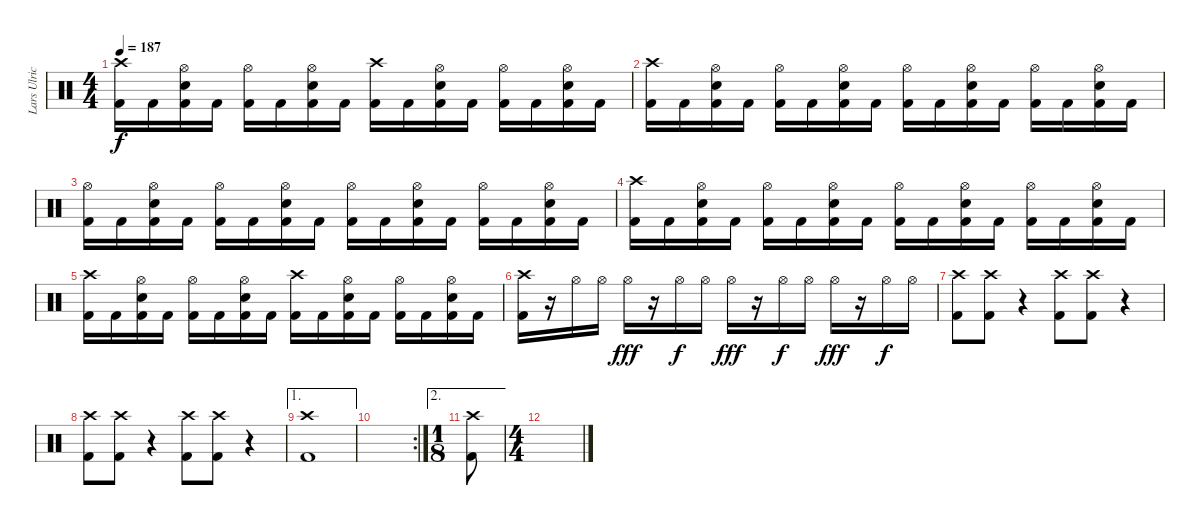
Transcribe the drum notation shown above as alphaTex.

\track ("Lars Ulrich" "Lars Ulric") {instrument percussion}
\staff {score}
\articulation defaults
\ts (4 4)
\tempo 187
\clef neutral
\ks c
("Crash high (hit)" "Kick (hit) 2").16{dy f} "Kick (hit) 2".16 ("Hi-Hat (open)" "Electric Snare (hit)" "Kick (hit) 2").16 "Kick (hit) 2".16 ("Hi-Hat (open)" "Kick (hit) 2").16 "Kick (hit) 2".16 ("Hi-Hat (open)" "Electric Snare (hit)" "Kick (hit) 2").16 "Kick (hit) 2".16 ("Crash high (hit)" "Kick (hit) 2").16 "Kick (hit) 2".16 ("Hi-Hat (open)" "Electric Snare (hit)" "Kick (hit) 2").16 "Kick (hit) 2".16 ("Hi-Hat (open)" "Kick (hit) 2").16 "Kick (hit) 2".16 ("Hi-Hat (open)" "Electric Snare (hit)" "Kick (hit) 2").16 "Kick (hit) 2".16 |
("Crash high (hit)" "Kick (hit) 2").16 "Kick (hit) 2".16 ("Hi-Hat (open)" "Electric Snare (hit)" "Kick (hit) 2").16 "Kick (hit) 2".16 ("Hi-Hat (open)" "Kick (hit) 2").16 "Kick (hit) 2".16 ("Hi-Hat (open)" "Electric Snare (hit)" "Kick (hit) 2").16 "Kick (hit) 2".16 ("Hi-Hat (open)" "Kick (hit) 2").16 "Kick (hit) 2".16 ("Hi-Hat (open)" "Electric Snare (hit)" "Kick (hit) 2").16 "Kick (hit) 2".16 ("Hi-Hat (open)" "Kick (hit) 2").16 "Kick (hit) 2".16 ("Hi-Hat (open)" "Electric Snare (hit)" "Kick (hit) 2").16 "Kick (hit) 2".16 |
("Hi-Hat (open)" "Kick (hit) 2").16 "Kick (hit) 2".16 ("Hi-Hat (open)" "Electric Snare (hit)" "Kick (hit) 2").16 "Kick (hit) 2".16 ("Hi-Hat (open)" "Kick (hit) 2").16 "Kick (hit) 2".16 ("Hi-Hat (open)" "Electric Snare (hit)" "Kick (hit) 2").16 "Kick (hit) 2".16 ("Hi-Hat (open)" "Kick (hit) 2").16 "Kick (hit) 2".16 ("Hi-Hat (open)" "Electric Snare (hit)" "Kick (hit) 2").16 "Kick (hit) 2".16 ("Hi-Hat (open)" "Kick (hit) 2").16 "Kick (hit) 2".16 ("Hi-Hat (open)" "Electric Snare (hit)" "Kick (hit) 2").16 "Kick (hit) 2".16 |
("Crash high (hit)" "Kick (hit) 2").16 "Kick (hit) 2".16 ("Hi-Hat (open)" "Electric Snare (hit)" "Kick (hit) 2").16 "Kick (hit) 2".16 ("Hi-Hat (open)" "Kick (hit) 2").16 "Kick (hit) 2".16 ("Hi-Hat (open)" "Electric Snare (hit)" "Kick (hit) 2").16 "Kick (hit) 2".16 ("Hi-Hat (open)" "Kick (hit) 2").16 "Kick (hit) 2".16 ("Hi-Hat (open)" "Electric Snare (hit)" "Kick (hit) 2").16 "Kick (hit) 2".16 ("Hi-Hat (open)" "Kick (hit) 2").16 "Kick (hit) 2".16 ("Hi-Hat (open)" "Electric Snare (hit)" "Kick (hit) 2").16 "Kick (hit) 2".16 |
("Crash high (hit)" "Kick (hit) 2").16 "Kick (hit) 2".16 ("Hi-Hat (open)" "Electric Snare (hit)" "Kick (hit) 2").16 "Kick (hit) 2".16 ("Hi-Hat (open)" "Kick (hit) 2").16 "Kick (hit) 2".16 ("Hi-Hat (open)" "Electric Snare (hit)" "Kick (hit) 2").16 "Kick (hit) 2".16 ("Crash high (hit)" "Kick (hit) 2").16 "Kick (hit) 2".16 ("Hi-Hat (open)" "Electric Snare (hit)" "Kick (hit) 2").16 "Kick (hit) 2".16 ("Hi-Hat (open)" "Kick (hit) 2").16 "Kick (hit) 2".16 ("Hi-Hat (open)" "Electric Snare (hit)" "Kick (hit) 2").16 "Kick (hit) 2".16 |
("Crash high (hit)" "Kick (hit) 2").16 r.16 "Hi-Hat (open)".16 "Hi-Hat (open)".16 "Hi-Hat (open)".16{dy fff} r.16 "Hi-Hat (open)".16{dy f} "Hi-Hat (open)".16 "Hi-Hat (open)".16{dy fff} r.16 "Hi-Hat (open)".16{dy f} "Hi-Hat (open)".16 "Hi-Hat (open)".16{dy fff} r.16 "Hi-Hat (open)".16{dy f} "Hi-Hat (open)".16 |
("Crash high (hit)" "Kick (hit) 2").8 ("Crash high (hit)" "Kick (hit) 2").8 r.4 ("Crash high (hit)" "Kick (hit) 2").8 ("Crash high (hit)" "Kick (hit) 2").8 r.4 |
("Crash high (hit)" "Kick (hit) 2").8 ("Crash high (hit)" "Kick (hit) 2").8 r.4 ("Crash high (hit)" "Kick (hit) 2").8 ("Crash high (hit)" "Kick (hit) 2").8 r.4 |
\ae 1
("Crash high (hit)" "Kick (hit) 2").1 |
\rc 2
|
\ae 2
\ts (1 8)
("Crash high (hit)" "Kick (hit) 2").8 |
\ts (4 4)
